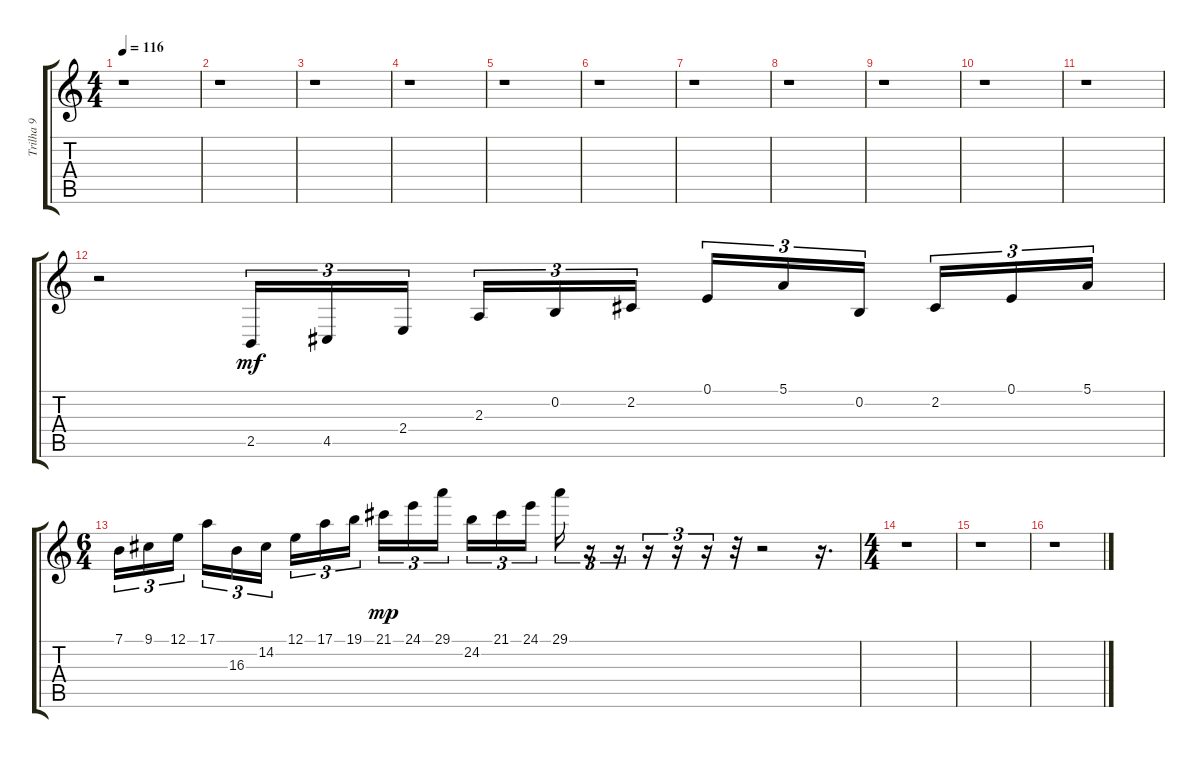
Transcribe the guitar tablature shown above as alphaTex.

\track ("Trilha 9" "Trilha 9") {instrument fx7echoes}
\staff {score tabs}
\tuning (E4 B3 G3 D3 A2 E2) {hide}
\ts (4 4)
\tempo 116
\clef g2
\ks c
r.1{dy mf} |
r.1 |
r.1 |
r.1 |
r.1 |
r.1 |
r.1 |
r.1 |
r.1 |
r.1 |
r.1 |
r.2 2.5.16{tu (3 2)} 4.5.16{tu (3 2)} 2.4.16{tu (3 2)} 2.3.16{tu (3 2)} 0.2.16{tu (3 2)} 2.2.16{tu (3 2)} 0.1.16{tu (3 2)} 5.1.16{tu (3 2)} 0.2.16{tu (3 2)} 2.2.16{tu (3 2)} 0.1.16{tu (3 2)} 5.1.16{tu (3 2)} |
\ts (6 4)
7.1.16{tu (3 2)} 9.1.16{tu (3 2)} 12.1.16{tu (3 2)} 17.1.16{tu (3 2)} 16.3.16{tu (3 2)} 14.2.16{tu (3 2)} 12.1.16{tu (3 2)} 17.1.16{tu (3 2)} 19.1.16{tu (3 2)} 21.1.16{tu (3 2) dy mp} 24.1.16{tu (3 2)} 29.1.16{tu (3 2)} 24.2.16{tu (3 2)} 21.1.16{tu (3 2)} 24.1.16{tu (3 2)} 29.1.16{tu (3 2)} r.16{tu (3 2)} r.16{tu (3 2)} r.16{tu (3 2)} r.16{tu (3 2)} r.16{tu (3 2)} r.32 r.2 r.16{d} |
\ts (4 4)
r.1 |
r.1 |
r.1
